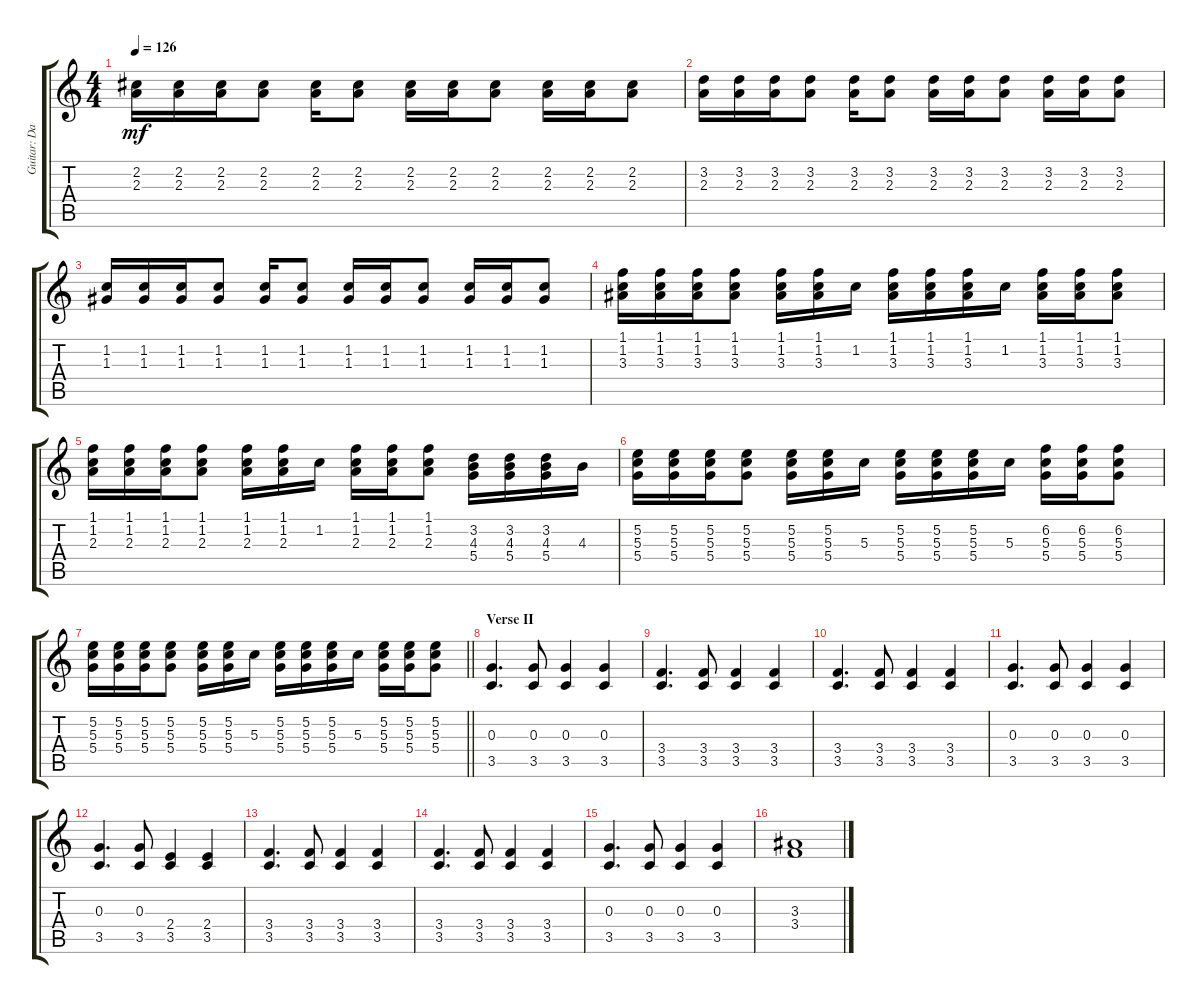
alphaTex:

\track ("Guitar: Dave" "Guitar: Da") {instrument electricguitarclean}
\staff {score tabs}
\tuning (E4 B3 G3 D3 A2 E2) {hide}
\ts (4 4)
\tempo 126
\clef g2
\ks c
(2.2 2.3).16{dy mf} (2.2 2.3).16 (2.2 2.3).16 (2.2 2.3).8 (2.2 2.3).16 (2.2 2.3).8 (2.2 2.3).16 (2.2 2.3).16 (2.2 2.3).8 (2.2 2.3).16 (2.2 2.3).16 (2.2 2.3).8 |
(3.2 2.3).16 (3.2 2.3).16 (3.2 2.3).16 (3.2 2.3).8 (3.2 2.3).16 (3.2 2.3).8 (3.2 2.3).16 (3.2 2.3).16 (3.2 2.3).8 (3.2 2.3).16 (3.2 2.3).16 (3.2 2.3).8 |
(1.2 1.3).16 (1.2 1.3).16 (1.2 1.3).16 (1.2 1.3).8 (1.2 1.3).16 (1.2 1.3).8 (1.2 1.3).16 (1.2 1.3).16 (1.2 1.3).8 (1.2 1.3).16 (1.2 1.3).16 (1.2 1.3).8 |
(1.1 1.2 3.3).16 (1.1 1.2 3.3).16 (1.1 1.2 3.3).16 (1.1 1.2 3.3).8 (1.1 1.2 3.3).16 (1.1 1.2 3.3).16 1.2.16 (1.1 1.2 3.3).16 (1.1 1.2 3.3).16 (1.1 1.2 3.3).16 1.2.16 (1.1 1.2 3.3).16 (1.1 1.2 3.3).16 (1.1 1.2 3.3).8 |
(1.1 1.2 2.3).16 (1.1 1.2 2.3).16 (1.1 1.2 2.3).16 (1.1 1.2 2.3).8 (1.1 1.2 2.3).16 (1.1 1.2 2.3).16 1.2.16 (1.1 1.2 2.3).16 (1.1 1.2 2.3).16 (1.1 1.2 2.3).8 (3.2 4.3 5.4).16 (3.2 4.3 5.4).16 (3.2 4.3 5.4).16 4.3.16 |
(5.2 5.3 5.4).16 (5.2 5.3 5.4).16 (5.2 5.3 5.4).16 (5.2 5.3 5.4).8 (5.2 5.3 5.4).16 (5.2 5.3 5.4).16 5.3.16 (5.2 5.3 5.4).16 (5.2 5.3 5.4).16 (5.2 5.3 5.4).16 5.3.16 (6.2 5.3 5.4).16 (6.2 5.3 5.4).16 (6.2 5.3 5.4).8 |
\barLineRight lightlight
(5.2 5.3 5.4).16 (5.2 5.3 5.4).16 (5.2 5.3 5.4).16 (5.2 5.3 5.4).8 (5.2 5.3 5.4).16 (5.2 5.3 5.4).16 5.3.16 (5.2 5.3 5.4).16 (5.2 5.3 5.4).16 (5.2 5.3 5.4).16 5.3.16 (5.2 5.3 5.4).16 (5.2 5.3 5.4).16 (5.2 5.3 5.4).8 |
\section ("" "Verse II")
(0.3 3.5).4{d} (0.3 3.5).8 (0.3 3.5).4 (0.3 3.5).4 |
(3.4 3.5).4{d} (3.4 3.5).8 (3.4 3.5).4 (3.4 3.5).4 |
(3.4 3.5).4{d} (3.4 3.5).8 (3.4 3.5).4 (3.4 3.5).4 |
(0.3 3.5).4{d} (0.3 3.5).8 (0.3 3.5).4 (0.3 3.5).4 |
(0.3 3.5).4{d} (0.3 3.5).8 (2.4 3.5).4 (2.4 3.5).4 |
(3.4 3.5).4{d} (3.4 3.5).8 (3.4 3.5).4 (3.4 3.5).4 |
(3.4 3.5).4{d} (3.4 3.5).8 (3.4 3.5).4 (3.4 3.5).4 |
(0.3 3.5).4{d} (0.3 3.5).8 (0.3 3.5).4 (0.3 3.5).4 |
(3.3 3.4).1
